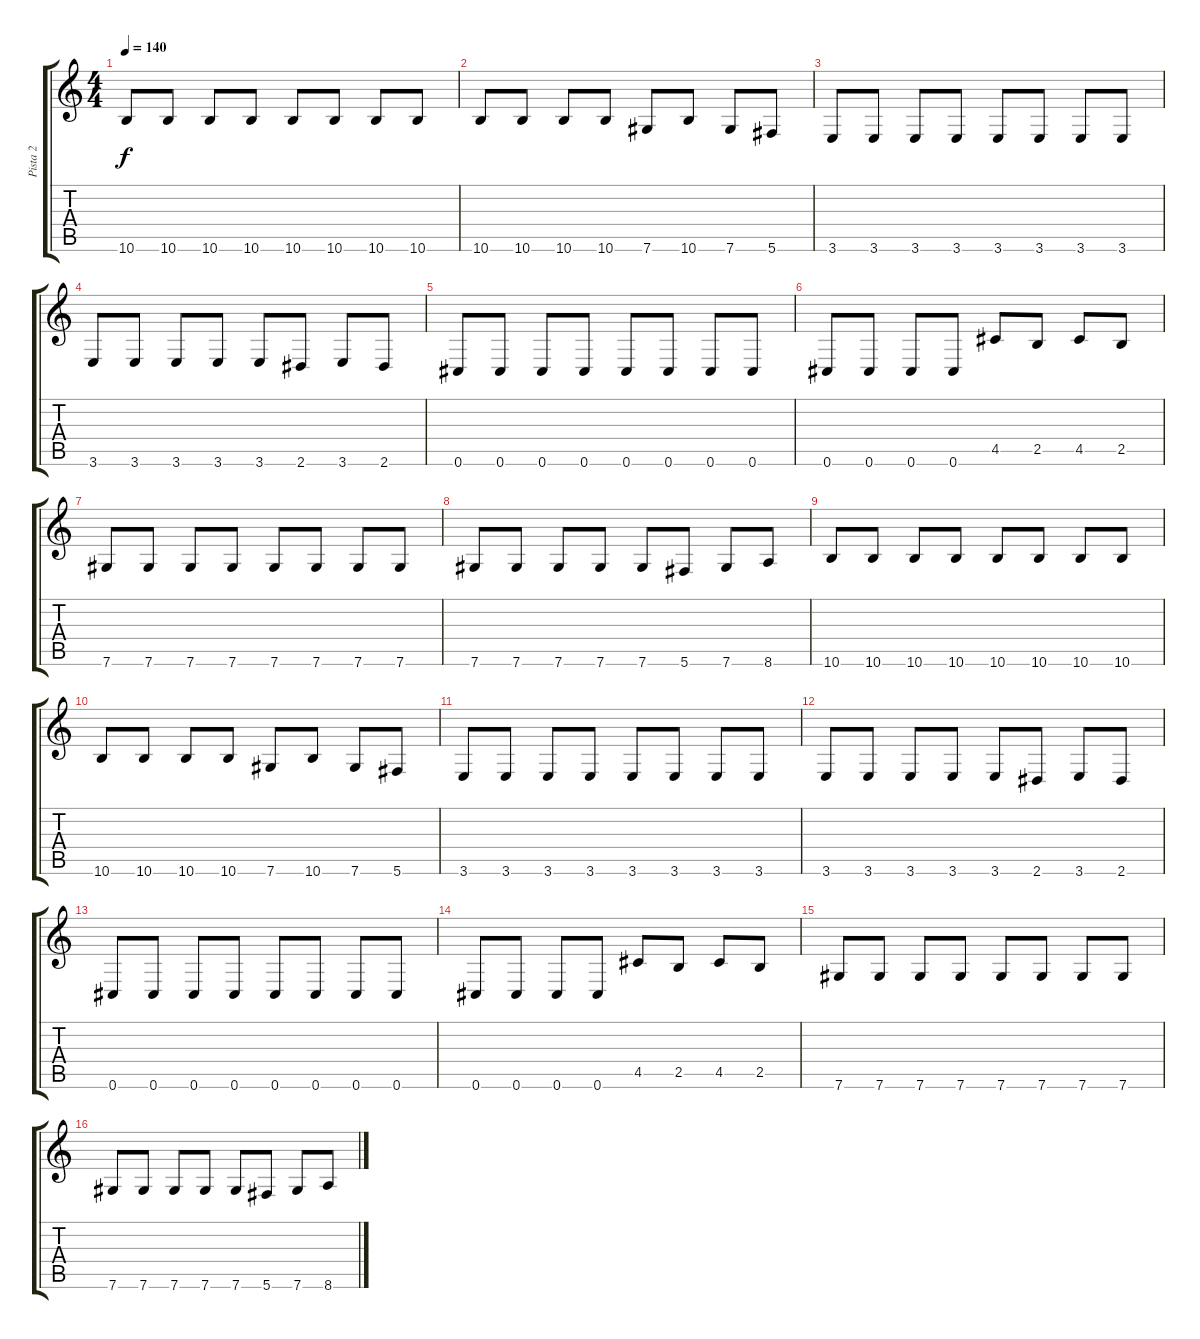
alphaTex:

\track ("Pista 2" "Pista 2") {instrument electricbassfinger}
\staff {score tabs}
\tuning (E4 B3 G3 D3 A2 Db2) {hide}
\ts (4 4)
\tempo 140
\clef g2
\ks c
10.6.8{dy f} 10.6.8 10.6.8 10.6.8 10.6.8 10.6.8 10.6.8 10.6.8 |
10.6.8 10.6.8 10.6.8 10.6.8 7.6.8 10.6.8 7.6.8 5.6.8 |
3.6.8 3.6.8 3.6.8 3.6.8 3.6.8 3.6.8 3.6.8 3.6.8 |
3.6.8 3.6.8 3.6.8 3.6.8 3.6.8 2.6.8 3.6.8 2.6.8 |
0.6.8 0.6.8 0.6.8 0.6.8 0.6.8 0.6.8 0.6.8 0.6.8 |
0.6.8 0.6.8 0.6.8 0.6.8 4.5.8 2.5.8 4.5.8 2.5.8 |
7.6.8 7.6.8 7.6.8 7.6.8 7.6.8 7.6.8 7.6.8 7.6.8 |
7.6.8 7.6.8 7.6.8 7.6.8 7.6.8 5.6.8 7.6.8 8.6.8 |
10.6.8 10.6.8 10.6.8 10.6.8 10.6.8 10.6.8 10.6.8 10.6.8 |
10.6.8 10.6.8 10.6.8 10.6.8 7.6.8 10.6.8 7.6.8 5.6.8 |
3.6.8 3.6.8 3.6.8 3.6.8 3.6.8 3.6.8 3.6.8 3.6.8 |
3.6.8 3.6.8 3.6.8 3.6.8 3.6.8 2.6.8 3.6.8 2.6.8 |
0.6.8 0.6.8 0.6.8 0.6.8 0.6.8 0.6.8 0.6.8 0.6.8 |
0.6.8 0.6.8 0.6.8 0.6.8 4.5.8 2.5.8 4.5.8 2.5.8 |
7.6.8 7.6.8 7.6.8 7.6.8 7.6.8 7.6.8 7.6.8 7.6.8 |
7.6.8 7.6.8 7.6.8 7.6.8 7.6.8 5.6.8 7.6.8 8.6.8
